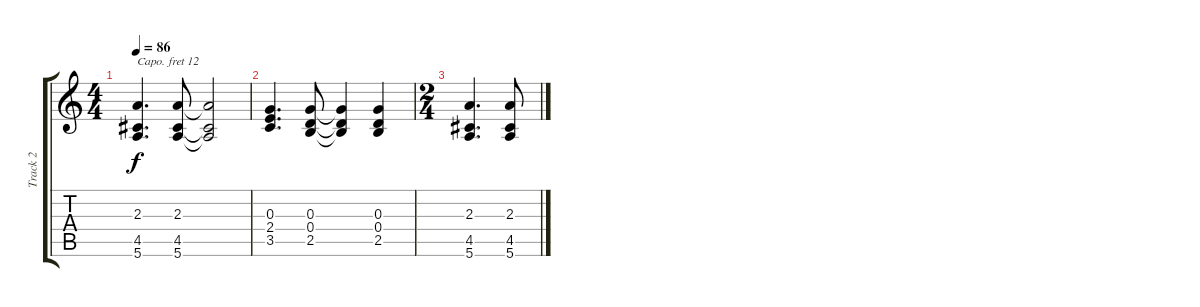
\track ("Track 2" "Track 2") {instrument stringensemble1}
\staff {score tabs}
\capo 12
\tuning (E4 B3 G3 D3 A2 E2) {hide}
\ts (4 4)
\tempo 86
\clef g2
\ks c
(2.3 4.5 5.6).4{d dy f} (2.3 4.5 5.6).8 (2.3{t} 4.5{t} 5.6{t}).2 |
(0.3 2.4 3.5).4{d} (0.3 0.4 2.5).8 (0.3{t} 0.4{t} 2.5{t}).4 (0.3 0.4 2.5).4 |
\ts (2 4)
(2.3 4.5 5.6).4{d} (2.3 4.5 5.6).8
